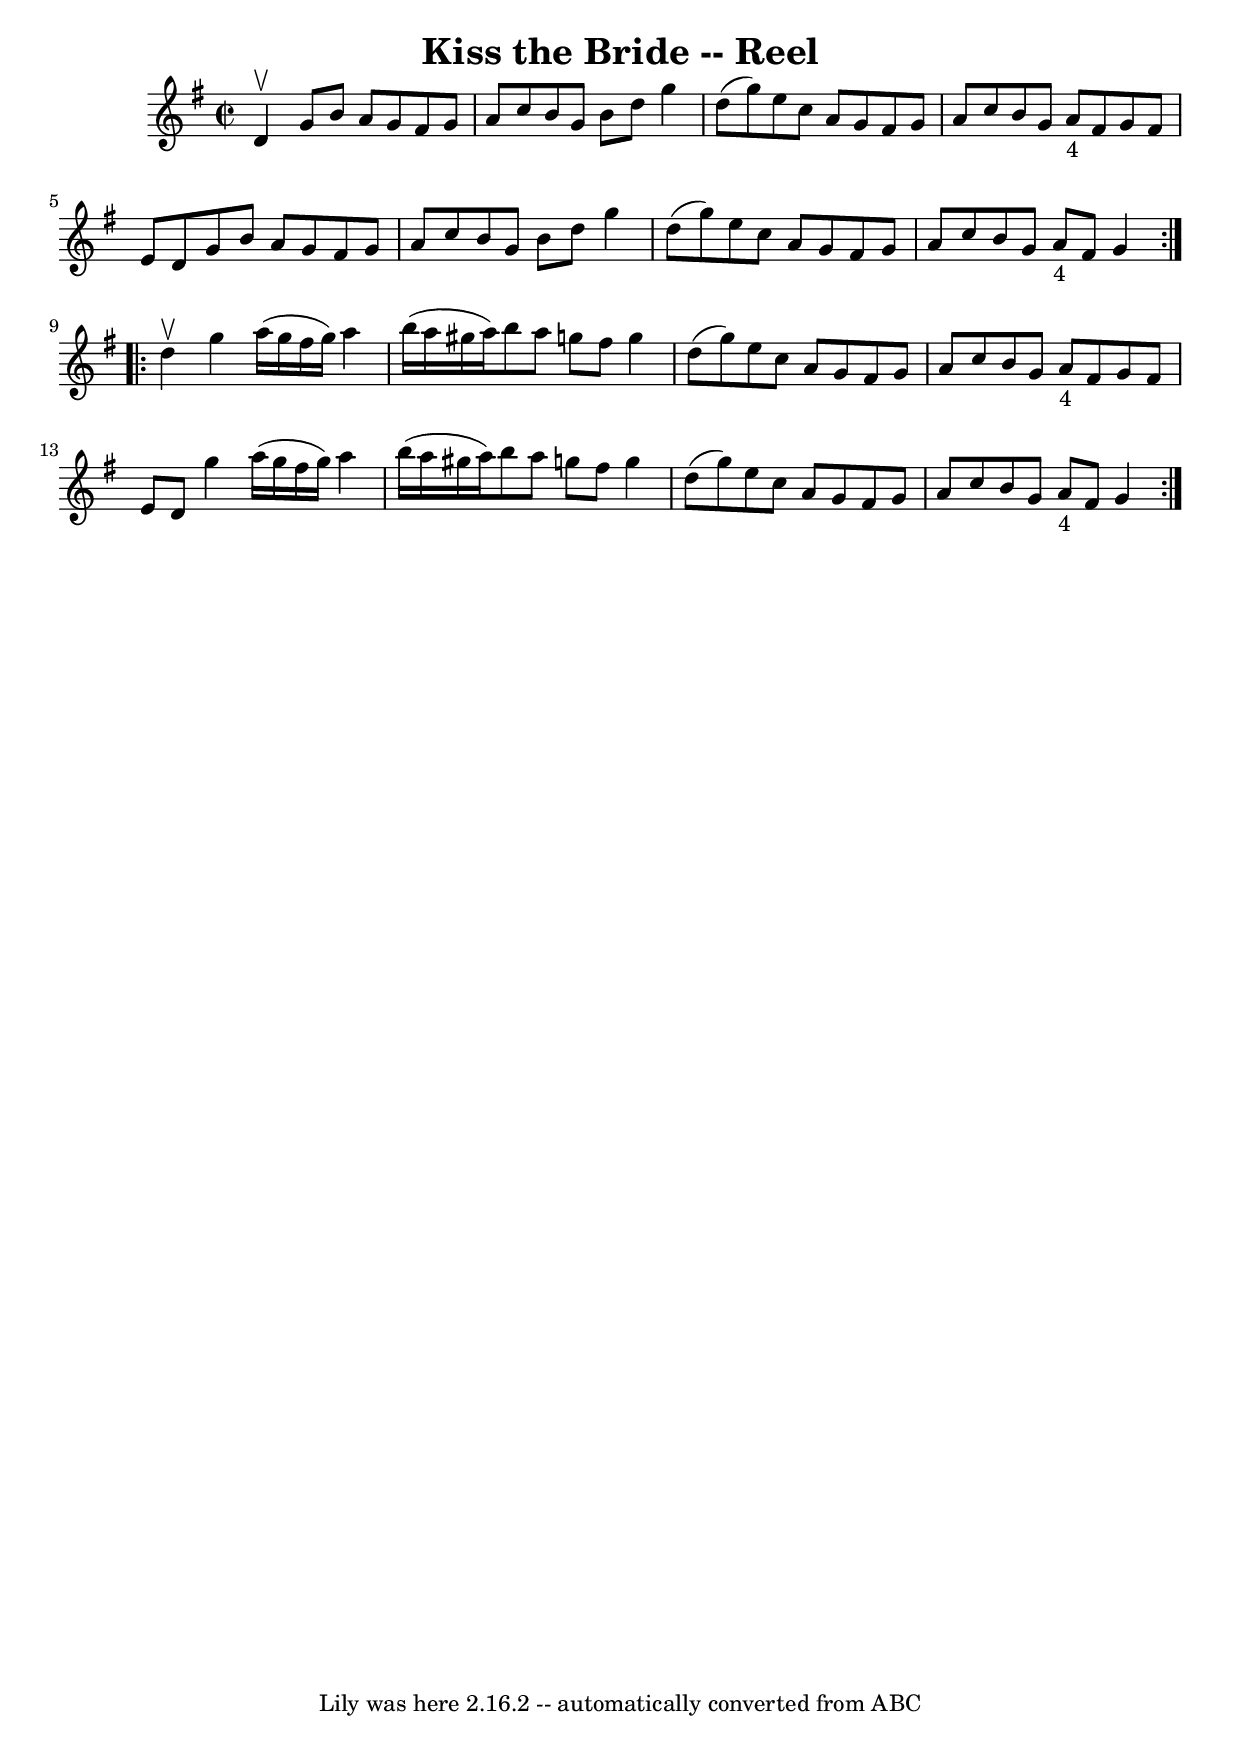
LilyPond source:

\version "2.7.40"
\include "Mammoth.ily"
\header {
	book = "Ryan's Mammoth Collection"
	crossRefNumber = "1"
	footnotes = "\\\\143"
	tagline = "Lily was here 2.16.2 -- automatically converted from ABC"
	title = "Kiss the Bride -- Reel"
}
voicedefault =  {
\set Score.defaultBarType = "empty"

\repeat volta 2 {
\override Staff.TimeSignature #'style = #'C
 \time 2/2 \key g \major d'4^\upbow |
 g'8 b'8 a'8 g'8    
fis'8 g'8 a'8 c''8    |
 b'8 g'8 b'8 d''8 g''4    
d''8 (g''8)   |
 e''8 c''8 a'8 g'8 fis'8 g'8    
a'8 c''8    |
 b'8 g'8 a'8_"4" fis'8 g'8 fis'8 e'8 
 d'8    |
 g'8 b'8 a'8 g'8 fis'8 g'8 a'8 c''8  
  |
 b'8 g'8 b'8 d''8 g''4 d''8 (g''8)   |
  
 e''8 c''8 a'8 g'8 fis'8 g'8 a'8 c''8    |
 b'8    
g'8 a'8_"4" fis'8 g'4    } \repeat volta 2 { d''4^\upbow |
 
 g''4 a''16 (g''16 fis''16 g''16) a''4 b''16 (a''16   
 gis''16 a''16)   |
 b''8 a''8 g''8 fis''8 g''4    
d''8 (g''8)   |
 e''8 c''8 a'8 g'8 fis'8 g'8    
a'8 c''8    |
 b'8 g'8 a'8_"4" fis'8 g'8 fis'8 e'8 
 d'8    |
 g''4 a''16 (g''16 fis''16 g''16) a''4   
 b''16 (a''16 gis''16 a''16)   |
 b''8 a''8 g''8    
fis''8 g''4 d''8 (g''8)   |
 e''8 c''8 a'8 g'8    
fis'8 g'8 a'8 c''8    |
 b'8 g'8 a'8_"4" fis'8 g'4 
   }   
}

\score{
    <<

	\context Staff="default"
	{
	    \voicedefault 
	}

    >>
	\layout {
	}
	\midi {}
}
